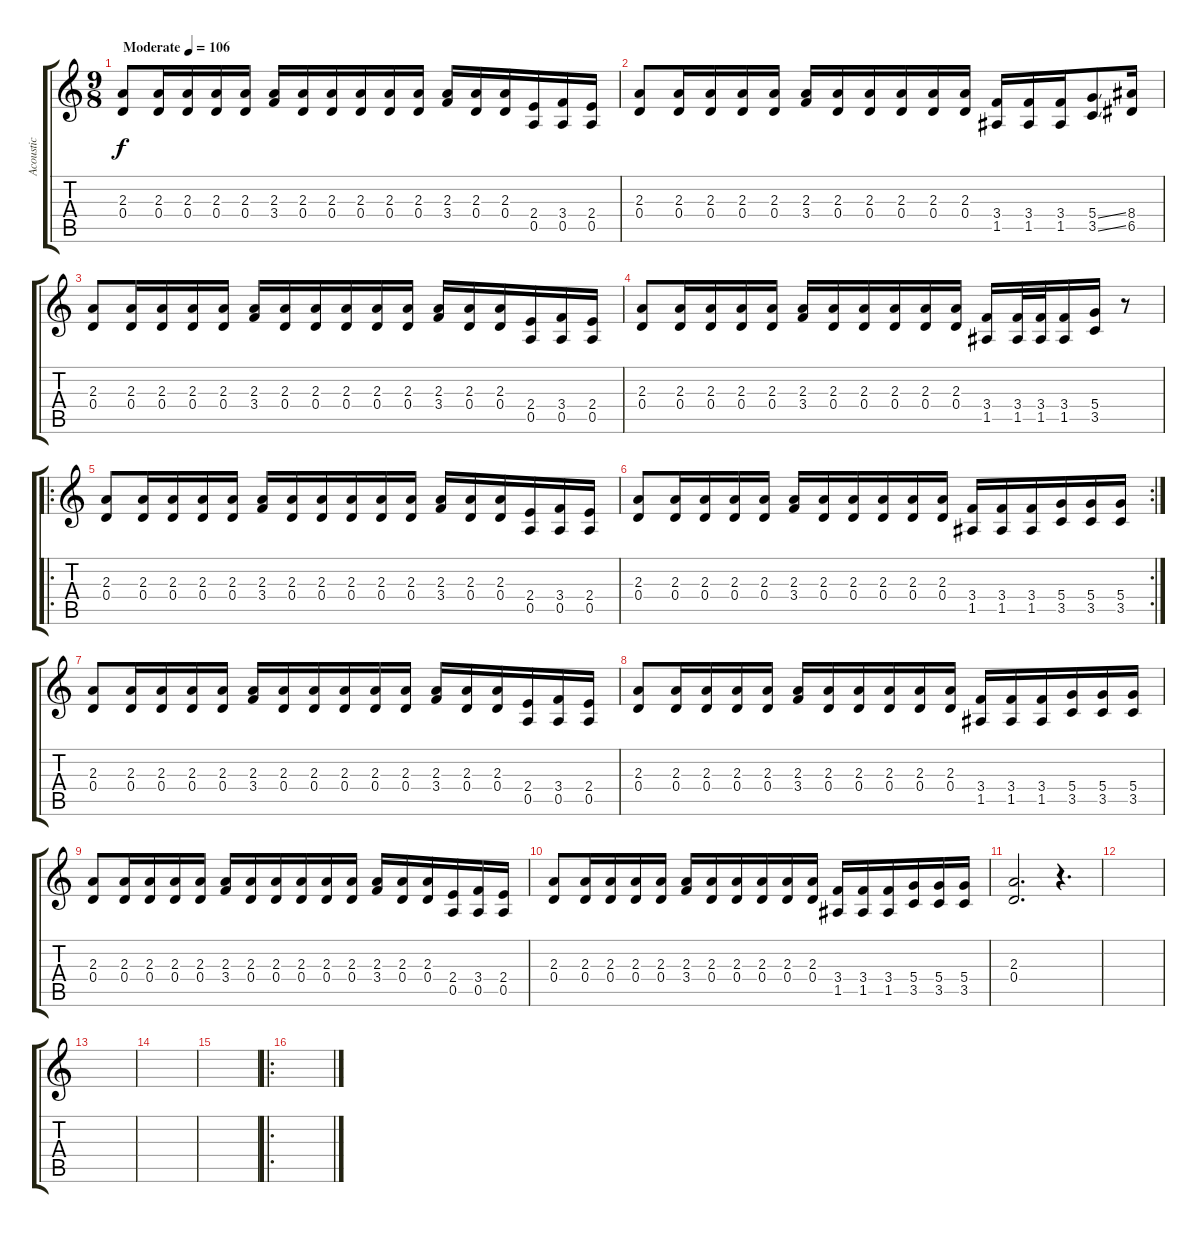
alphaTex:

\track ("Acoustic" "Acoustic") {instrument banjo}
\staff {score tabs}
\tuning (E4 B3 G3 D3 A2 E2) {hide}
\displaytranspose 12
\ts (9 8)
\tempo (106 "Moderate")
\clef g2
\ks c
(2.3 0.4).8{dy f instrument banjo} (2.3 0.4).16 (2.3 0.4).16 (2.3 0.4).16 (2.3 0.4).16 (2.3 3.4).16 (2.3 0.4).16 (2.3 0.4).16 (2.3 0.4).16 (2.3 0.4).16 (2.3 0.4).16 (2.3 3.4).16 (2.3 0.4).16 (2.3 0.4).16 (2.4 0.5).16 (3.4 0.5).16 (2.4 0.5).16 |
(2.3 0.4).8 (2.3 0.4).16 (2.3 0.4).16 (2.3 0.4).16 (2.3 0.4).16 (2.3 3.4).16 (2.3 0.4).16 (2.3 0.4).16 (2.3 0.4).16 (2.3 0.4).16 (2.3 0.4).16 (3.4 1.5).16 (3.4 1.5).16 (3.4 1.5).16 (5.4{ss} 3.5{ss}).8 (8.4 6.5).16 |
(2.3 0.4).8 (2.3 0.4).16 (2.3 0.4).16 (2.3 0.4).16 (2.3 0.4).16 (2.3 3.4).16 (2.3 0.4).16 (2.3 0.4).16 (2.3 0.4).16 (2.3 0.4).16 (2.3 0.4).16 (2.3 3.4).16 (2.3 0.4).16 (2.3 0.4).16 (2.4 0.5).16 (3.4 0.5).16 (2.4 0.5).16 |
(2.3 0.4).8 (2.3 0.4).16 (2.3 0.4).16 (2.3 0.4).16 (2.3 0.4).16 (2.3 3.4).16 (2.3 0.4).16 (2.3 0.4).16 (2.3 0.4).16 (2.3 0.4).16 (2.3 0.4).16 (3.4 1.5).16 (3.4 1.5).32 (3.4 1.5).32 (3.4 1.5).16 (5.4 3.5).16 r.8 |
\ro
(2.3 0.4).8 (2.3 0.4).16 (2.3 0.4).16 (2.3 0.4).16 (2.3 0.4).16 (2.3 3.4).16 (2.3 0.4).16 (2.3 0.4).16 (2.3 0.4).16 (2.3 0.4).16 (2.3 0.4).16 (2.3 3.4).16 (2.3 0.4).16 (2.3 0.4).16 (2.4 0.5).16 (3.4 0.5).16 (2.4 0.5).16 |
\rc 2
(2.3 0.4).8 (2.3 0.4).16 (2.3 0.4).16 (2.3 0.4).16 (2.3 0.4).16 (2.3 3.4).16 (2.3 0.4).16 (2.3 0.4).16 (2.3 0.4).16 (2.3 0.4).16 (2.3 0.4).16 (3.4 1.5).16 (3.4 1.5).16 (3.4 1.5).16 (5.4 3.5).16 (5.4 3.5).16 (5.4 3.5).16 |
(2.3 0.4).8 (2.3 0.4).16 (2.3 0.4).16 (2.3 0.4).16 (2.3 0.4).16 (2.3 3.4).16 (2.3 0.4).16 (2.3 0.4).16 (2.3 0.4).16 (2.3 0.4).16 (2.3 0.4).16 (2.3 3.4).16 (2.3 0.4).16 (2.3 0.4).16 (2.4 0.5).16 (3.4 0.5).16 (2.4 0.5).16 |
(2.3 0.4).8 (2.3 0.4).16 (2.3 0.4).16 (2.3 0.4).16 (2.3 0.4).16 (2.3 3.4).16 (2.3 0.4).16 (2.3 0.4).16 (2.3 0.4).16 (2.3 0.4).16 (2.3 0.4).16 (3.4 1.5).16 (3.4 1.5).16 (3.4 1.5).16 (5.4 3.5).16 (5.4 3.5).16 (5.4 3.5).16 |
(2.3 0.4).8 (2.3 0.4).16 (2.3 0.4).16 (2.3 0.4).16 (2.3 0.4).16 (2.3 3.4).16 (2.3 0.4).16 (2.3 0.4).16 (2.3 0.4).16 (2.3 0.4).16 (2.3 0.4).16 (2.3 3.4).16 (2.3 0.4).16 (2.3 0.4).16 (2.4 0.5).16 (3.4 0.5).16 (2.4 0.5).16 |
(2.3 0.4).8 (2.3 0.4).16 (2.3 0.4).16 (2.3 0.4).16 (2.3 0.4).16 (2.3 3.4).16 (2.3 0.4).16 (2.3 0.4).16 (2.3 0.4).16 (2.3 0.4).16 (2.3 0.4).16 (3.4 1.5).16 (3.4 1.5).16 (3.4 1.5).16 (5.4 3.5).16 (5.4 3.5).16 (5.4 3.5).16 |
(2.3 0.4).2{d} r.4{d} |
|
|
|
|
\ro
